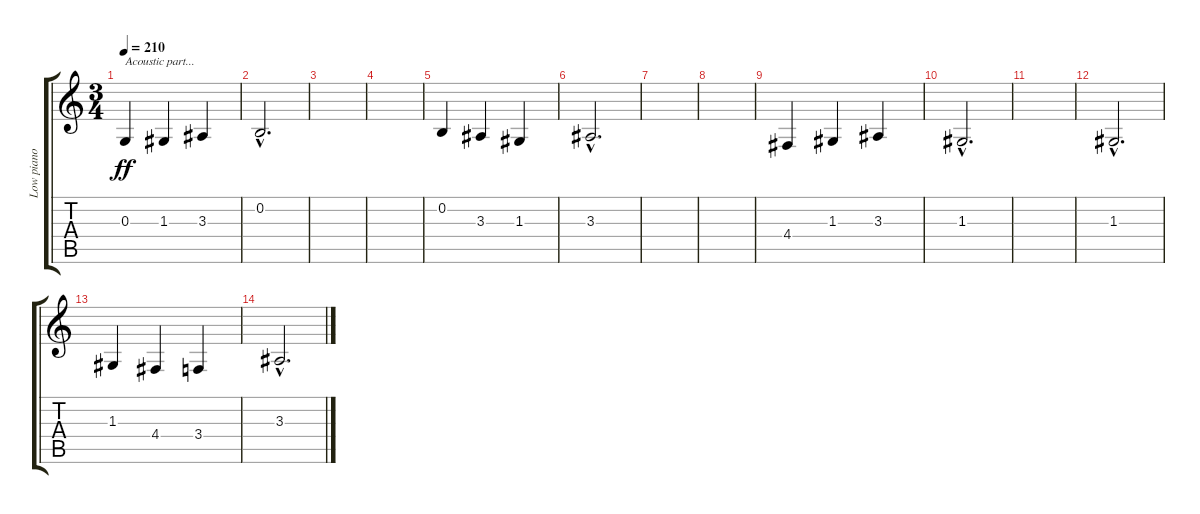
\track ("Low piano sound" "Low piano ") {instrument acousticgrandpiano}
\staff {score tabs}
\tuning (E4 B3 G3 D3 A2 E2) {hide}
\ts (3 4)
\tempo 210
\clef g2
\ks c
0.3.4{txt "Acoustic part..." dy ff balance 8 instrument acousticguitarnylon} 1.3.4 3.3.4 |
0.2{hac}.2{d} |
|
|
0.2.4 3.3.4 1.3.4 |
3.3{hac}.2{d} |
|
|
4.4.4 1.3.4 3.3.4 |
1.3{hac}.2{d} |
|
1.3{hac}.2{d} |
1.3.4 4.4.4 3.4.4 |
3.3{hac}.2{d}
